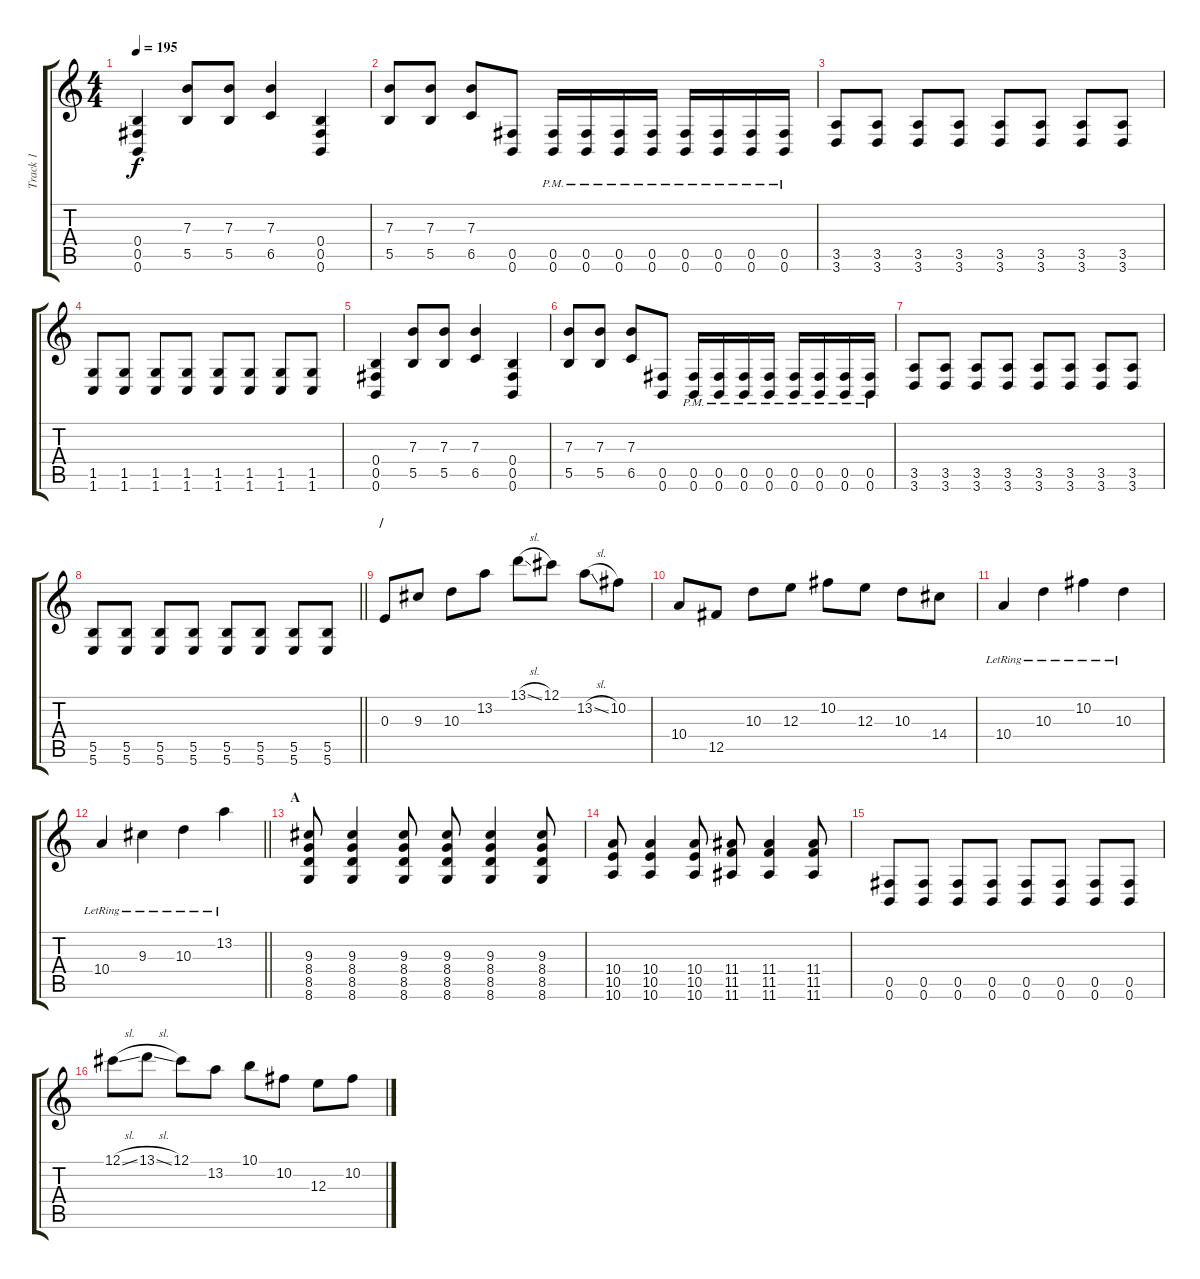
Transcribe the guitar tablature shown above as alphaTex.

\track ("Track 1" "Track 1") {instrument distortionguitar}
\staff {score tabs}
\tuning (Db4 Ab3 E3 B2 Gb2 B1) {hide}
\ts (4 4)
\tempo 195
\clef g2
\ks c
(0.4 0.5 0.6).4{dy f} (7.3 5.5).8 (7.3 5.5).8 (7.3 6.5).4 (0.4 0.5 0.6).4 |
(7.3 5.5).8 (7.3 5.5).8 (7.3 6.5).8 (0.5 0.6).8 (0.5{pm} 0.6{pm}).16 (0.5{pm} 0.6{pm}).16 (0.5{pm} 0.6{pm}).16 (0.5{pm} 0.6{pm}).16 (0.5{pm} 0.6{pm}).16 (0.5{pm} 0.6{pm}).16 (0.5{pm} 0.6{pm}).16 (0.5{pm} 0.6{pm}).16 |
(3.5 3.6).8 (3.5 3.6).8 (3.5 3.6).8 (3.5 3.6).8 (3.5 3.6).8 (3.5 3.6).8 (3.5 3.6).8 (3.5 3.6).8 |
(1.5 1.6).8 (1.5 1.6).8 (1.5 1.6).8 (1.5 1.6).8 (1.5 1.6).8 (1.5 1.6).8 (1.5 1.6).8 (1.5 1.6).8 |
(0.4 0.5 0.6).4 (7.3 5.5).8 (7.3 5.5).8 (7.3 6.5).4 (0.4 0.5 0.6).4 |
(7.3 5.5).8 (7.3 5.5).8 (7.3 6.5).8 (0.5 0.6).8 (0.5{pm} 0.6{pm}).16 (0.5{pm} 0.6{pm}).16 (0.5{pm} 0.6{pm}).16 (0.5{pm} 0.6{pm}).16 (0.5{pm} 0.6{pm}).16 (0.5{pm} 0.6{pm}).16 (0.5{pm} 0.6{pm}).16 (0.5{pm} 0.6{pm}).16 |
(3.5 3.6).8 (3.5 3.6).8 (3.5 3.6).8 (3.5 3.6).8 (3.5 3.6).8 (3.5 3.6).8 (3.5 3.6).8 (3.5 3.6).8 |
\barLineRight lightlight
(5.5 5.6).8 (5.5 5.6).8 (5.5 5.6).8 (5.5 5.6).8 (5.5 5.6).8 (5.5 5.6).8 (5.5 5.6).8 (5.5 5.6).8 |
\section ("" "/")
0.3.8 9.3.8 10.3.8 13.2.8 13.1{sl}.8 12.1.8 13.2{sl}.8 10.2.8 |
10.4.8 12.5.8 10.3.8 12.3.8 10.2.8 12.3.8 10.3.8 14.4.8 |
10.4{lr}.4 10.3{lr}.4 10.2{lr}.4 10.3{lr}.4 |
\barLineRight lightlight
10.4{lr}.4 9.3{lr}.4 10.3{lr}.4 13.2{lr}.4 |
\section ("" "A")
(9.3 8.4 8.5 8.6).8 (9.3 8.4 8.5 8.6).4 (9.3 8.4 8.5 8.6).8 (9.3 8.4 8.5 8.6).8 (9.3 8.4 8.5 8.6).4 (9.3 8.4 8.5 8.6).8 |
(10.4 10.5 10.6).8 (10.4 10.5 10.6).4 (10.4 10.5 10.6).8 (11.4 11.5 11.6).8 (11.4 11.5 11.6).4 (11.4 11.5 11.6).8 |
(0.5 0.6).8 (0.5 0.6).8 (0.5 0.6).8 (0.5 0.6).8 (0.5 0.6).8 (0.5 0.6).8 (0.5 0.6).8 (0.5 0.6).8 |
12.1{sl}.8 13.1{sl}.8 12.1.8 13.2.8 10.1.8 10.2.8 12.3.8 10.2.8
